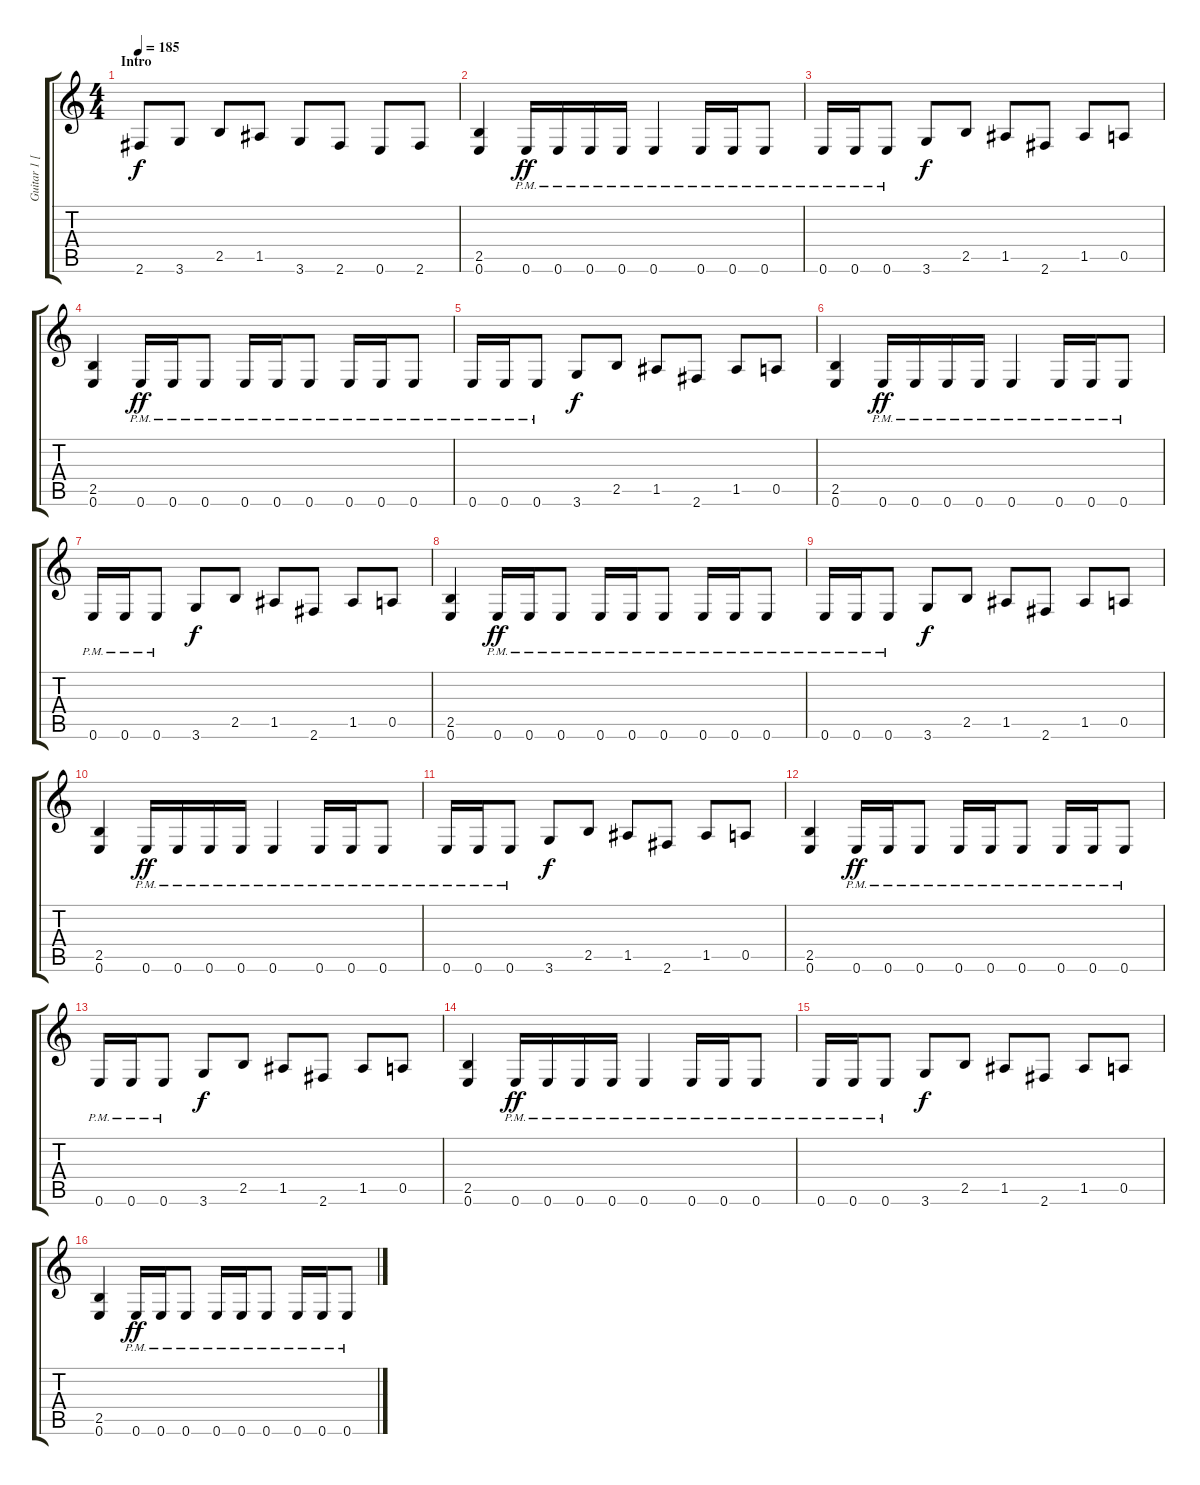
\track ("Guitar 1 [Right]" "Guitar 1 [") {instrument distortionguitar}
\staff {score tabs}
\tuning (E4 B3 G3 D3 A2 E2) {hide}
\ts (4 4)
\section ("" "Intro")
\tempo 185
\clef g2
\ks c
2.6.8{dy f instrument distortionguitar} 3.6.8 2.5.8 1.5.8 3.6.8 2.6.8 0.6.8 2.6.8 |
(2.5 0.6).4 0.6{pm}.16{dy ff} 0.6{pm}.16 0.6{pm}.16 0.6{pm}.16 0.6{pm}.4 0.6{pm}.16 0.6{pm}.16 0.6{pm}.8 |
0.6{pm}.16 0.6{pm}.16 0.6{pm}.8 3.6.8{dy f} 2.5.8 1.5.8 2.6.8 1.5.8 0.5.8 |
(2.5 0.6).4 0.6{pm}.16{dy ff} 0.6{pm}.16 0.6{pm}.8 0.6{pm}.16 0.6{pm}.16 0.6{pm}.8 0.6{pm}.16 0.6{pm}.16 0.6{pm}.8 |
0.6{pm}.16 0.6{pm}.16 0.6{pm}.8 3.6.8{dy f} 2.5.8 1.5.8 2.6.8 1.5.8 0.5.8 |
(2.5 0.6).4 0.6{pm}.16{dy ff} 0.6{pm}.16 0.6{pm}.16 0.6{pm}.16 0.6{pm}.4 0.6{pm}.16 0.6{pm}.16 0.6{pm}.8 |
0.6{pm}.16 0.6{pm}.16 0.6{pm}.8 3.6.8{dy f} 2.5.8 1.5.8 2.6.8 1.5.8 0.5.8 |
(2.5 0.6).4 0.6{pm}.16{dy ff} 0.6{pm}.16 0.6{pm}.8 0.6{pm}.16 0.6{pm}.16 0.6{pm}.8 0.6{pm}.16 0.6{pm}.16 0.6{pm}.8 |
0.6{pm}.16 0.6{pm}.16 0.6{pm}.8 3.6.8{dy f} 2.5.8 1.5.8 2.6.8 1.5.8 0.5.8 |
(2.5 0.6).4 0.6{pm}.16{dy ff} 0.6{pm}.16 0.6{pm}.16 0.6{pm}.16 0.6{pm}.4 0.6{pm}.16 0.6{pm}.16 0.6{pm}.8 |
0.6{pm}.16 0.6{pm}.16 0.6{pm}.8 3.6.8{dy f} 2.5.8 1.5.8 2.6.8 1.5.8 0.5.8 |
(2.5 0.6).4 0.6{pm}.16{dy ff} 0.6{pm}.16 0.6{pm}.8 0.6{pm}.16 0.6{pm}.16 0.6{pm}.8 0.6{pm}.16 0.6{pm}.16 0.6{pm}.8 |
0.6{pm}.16 0.6{pm}.16 0.6{pm}.8 3.6.8{dy f} 2.5.8 1.5.8 2.6.8 1.5.8 0.5.8 |
(2.5 0.6).4 0.6{pm}.16{dy ff} 0.6{pm}.16 0.6{pm}.16 0.6{pm}.16 0.6{pm}.4 0.6{pm}.16 0.6{pm}.16 0.6{pm}.8 |
0.6{pm}.16 0.6{pm}.16 0.6{pm}.8 3.6.8{dy f} 2.5.8 1.5.8 2.6.8 1.5.8 0.5.8 |
(2.5 0.6).4 0.6{pm}.16{dy ff} 0.6{pm}.16 0.6{pm}.8 0.6{pm}.16 0.6{pm}.16 0.6{pm}.8 0.6{pm}.16 0.6{pm}.16 0.6{pm}.8
